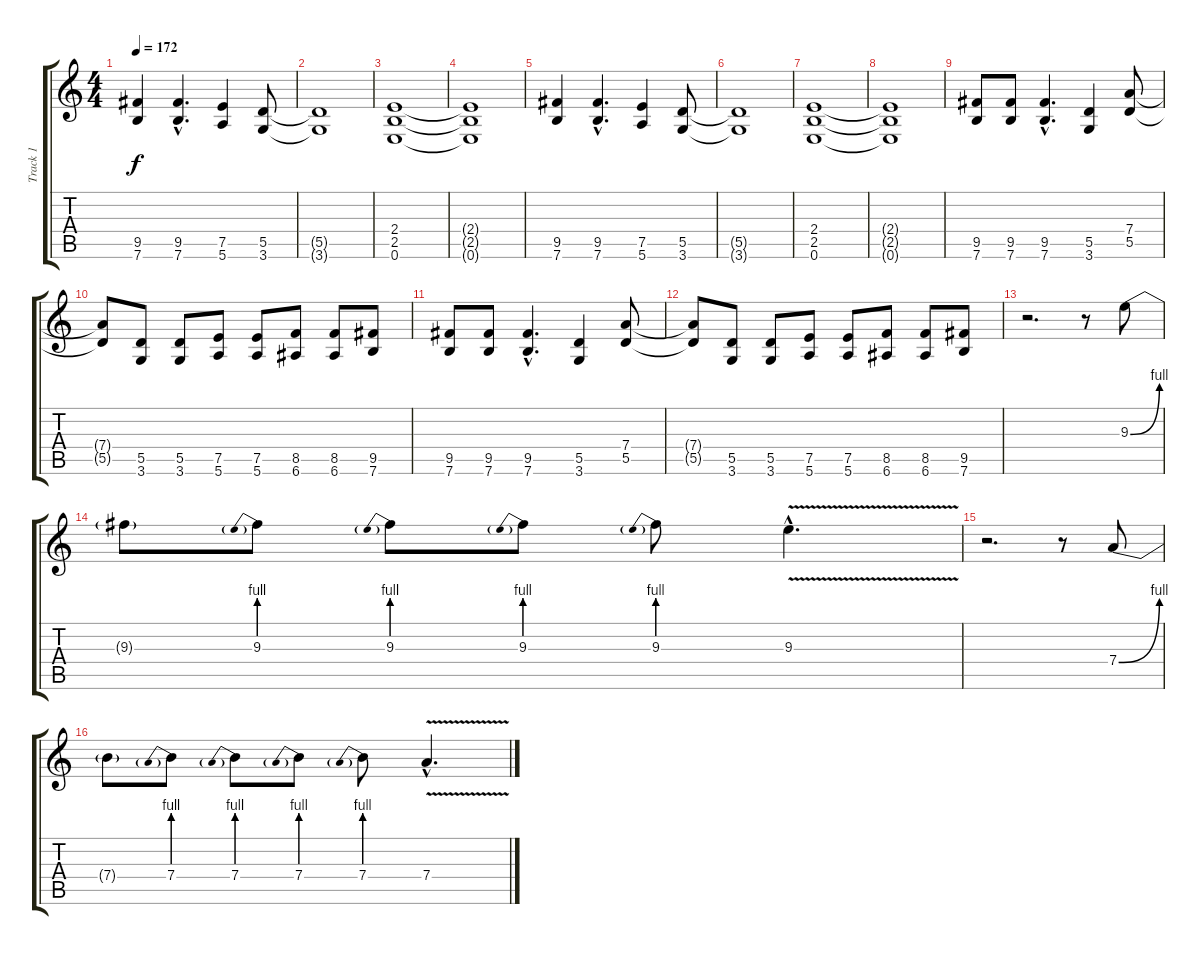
\track ("Track 1" "Track 1") {instrument overdrivenguitar}
\staff {score tabs}
\tuning (E4 B3 G3 D3 A2 E2) {hide}
\ts (4 4)
\tempo 172
\clef g2
\ks c
(9.5 7.6).4{dy f} (9.5{hac} 7.6{hac}).4{d} (7.5 5.6).4 (5.5 3.6).8 |
(5.5{t} 3.6{t}).1 |
(2.4 2.5 0.6).1 |
(2.4{t} 2.5{t} 0.6{t}).1 |
(9.5 7.6).4 (9.5{hac} 7.6{hac}).4{d} (7.5 5.6).4 (5.5 3.6).8 |
(5.5{t} 3.6{t}).1 |
(2.4 2.5 0.6).1 |
(2.4{t} 2.5{t} 0.6{t}).1 |
(9.5 7.6).8 (9.5 7.6).8 (9.5{hac} 7.6{hac}).4{d} (5.5 3.6).4 (7.4 5.5).8 |
(7.4{t} 5.5{t}).8 (5.5 3.6).8 (5.5 3.6).8 (7.5 5.6).8 (7.5 5.6).8 (8.5 6.6).8 (8.5 6.6).8 (9.5 7.6).8 |
(9.5 7.6).8 (9.5 7.6).8 (9.5{hac} 7.6{hac}).4{d} (5.5 3.6).4 (7.4 5.5).8 |
(7.4{t} 5.5{t}).8 (5.5 3.6).8 (5.5 3.6).8 (7.5 5.6).8 (7.5 5.6).8 (8.5 6.6).8 (8.5 6.6).8 (9.5 7.6).8 |
r.2{d} r.8 9.3{be (bend 0 0 60 4)}.8 |
9.3{t}.8 9.3{be (prebend 0 4 60 4)}.8 9.3{be (prebend 0 4 60 4)}.8 9.3{be (prebend 0 4 60 4)}.8 9.3{be (prebend 0 4 60 4)}.8 9.3{v hac}.4{d} |
r.2{d} r.8 7.4{be (bend 0 0 60 4)}.8 |
7.4{t}.8 7.4{be (prebend 0 4 60 4)}.8 7.4{be (prebend 0 4 60 4)}.8 7.4{be (prebend 0 4 60 4)}.8 7.4{be (prebend 0 4 60 4)}.8 7.4{v hac}.4{d}
